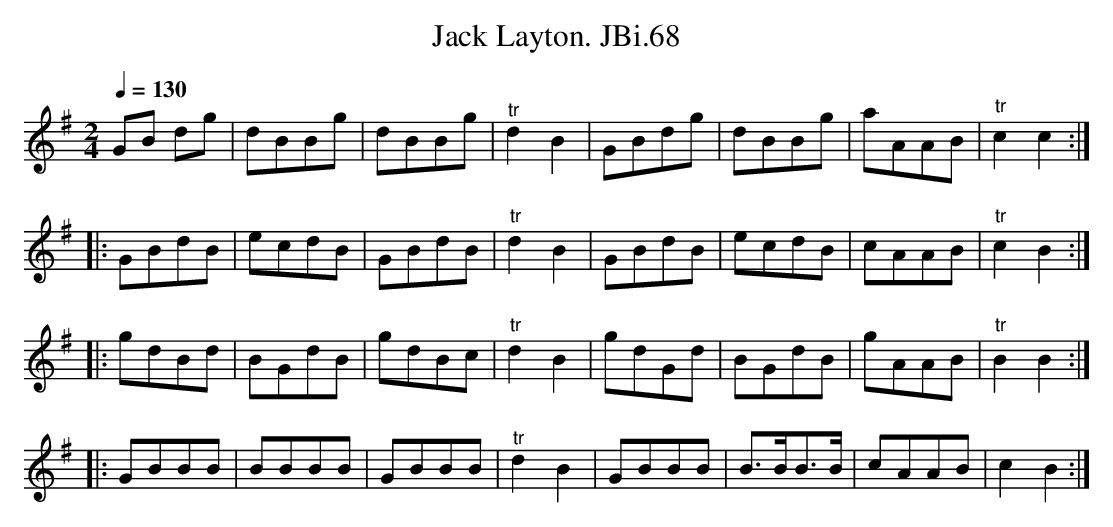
X:1
T:Jack Layton. JBi.68
M:2/4
L:1/8
Q:1/4=130
K:G
GB dg|dBBg|dBBg|"^tr"d2B2|GBdg|dBBg|aAAB|"^tr"c2c2:|
|:GBdB|ecdB|GBdB|"^tr"d2B2|GBdB|ecdB|cAAB|"^tr"c2B2:|
|:gdBd|BGdB|gdBc|"^tr"d2B2|gdGd|BGdB|gAAB|"^tr"B2B2:|
|:GBBB|BBBB|GBBB|"^tr"d2B2|GBBB|B>BB>B|cAAB|c2B2:|
